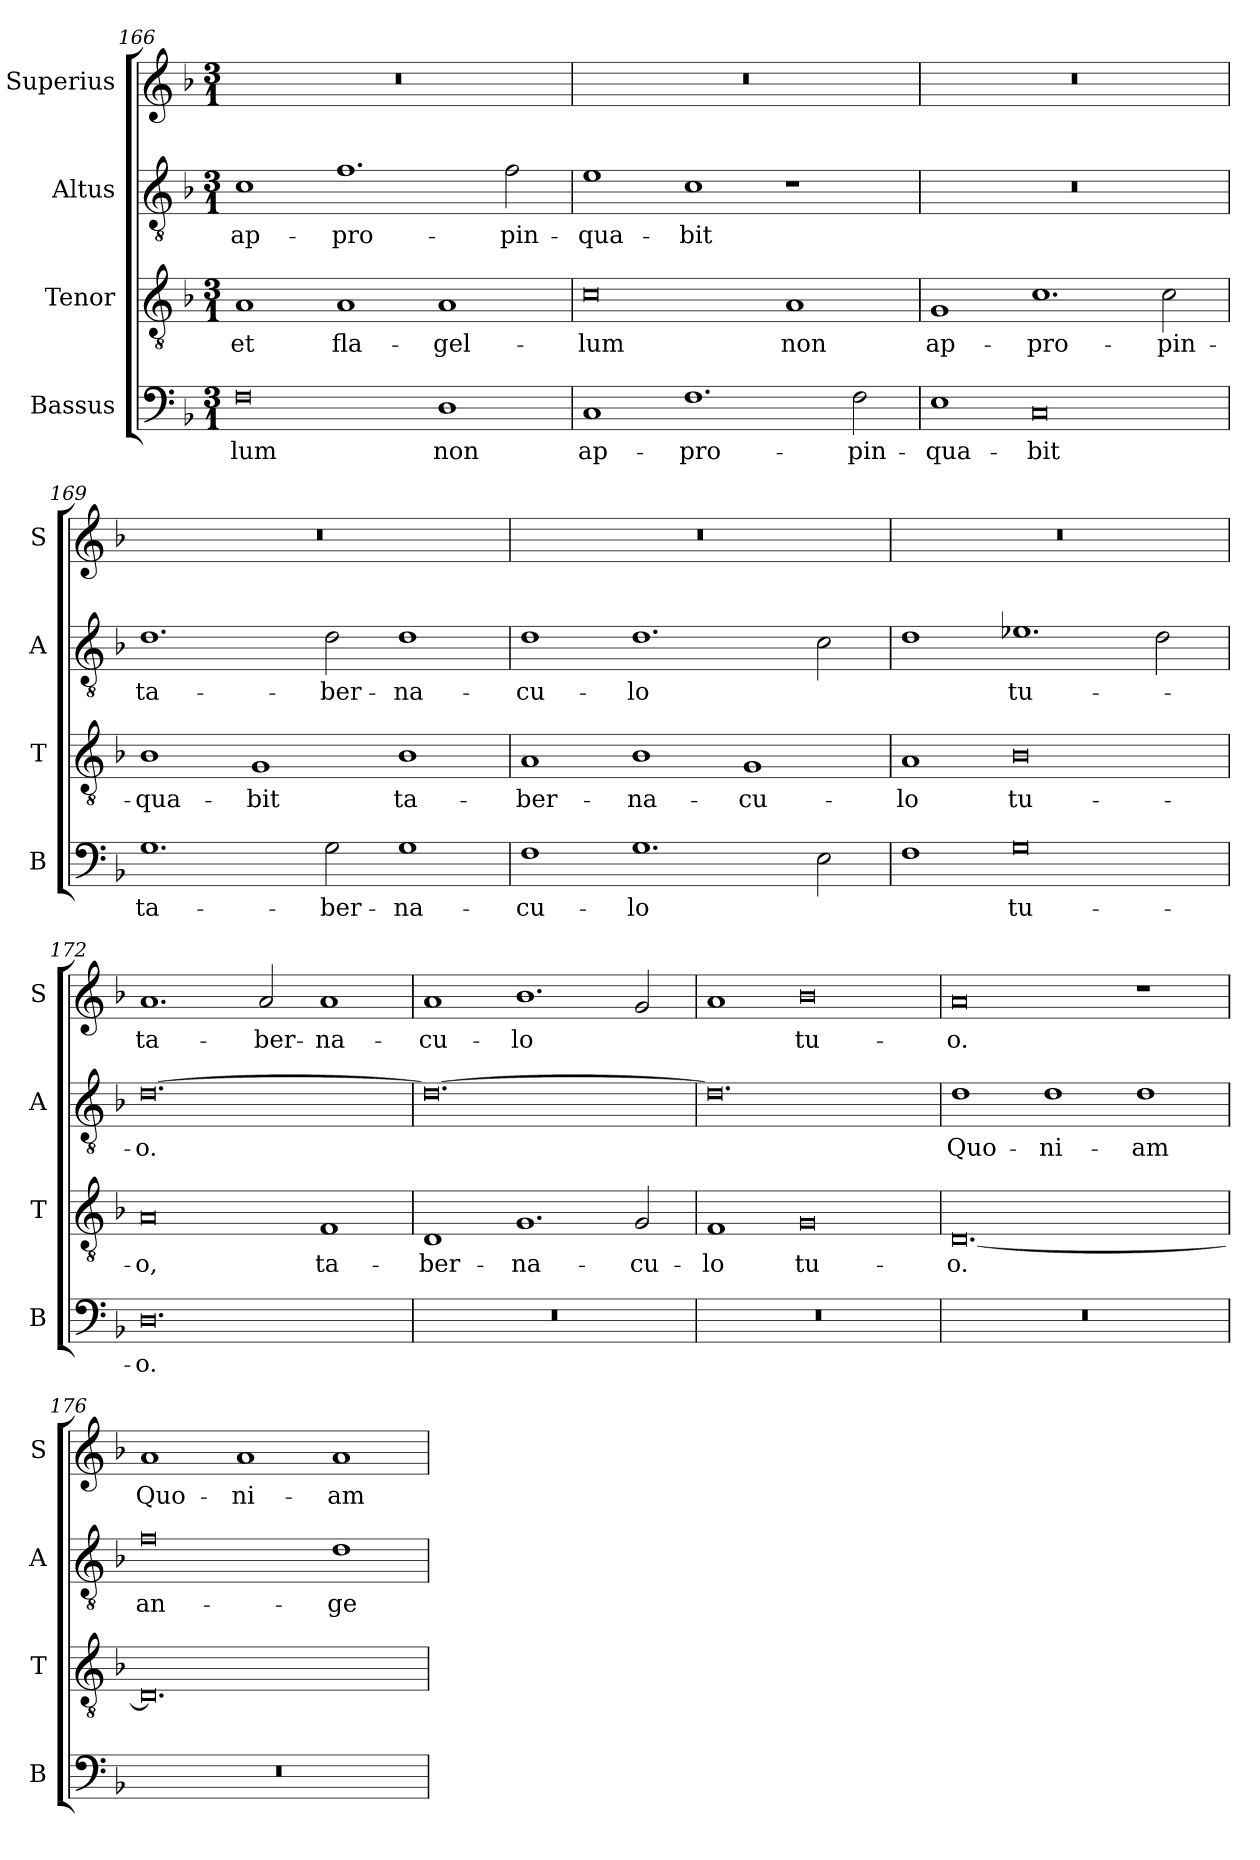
**kern	**text	**kern	**text	**kern	**text	**kern	**text
*part4	*part4	*part3	*part3	*part2	*part2	*part1	*part1
*staff4	*staff4	*staff3	*staff3	*staff2	*staff2	*staff1	*staff1
*I"Bassus	*	*I"Tenor	*	*I"Altus	*	*I"Superius	*
*I'B	*	*I'T	*	*I'A	*	*I'S	*
*clefF4	*	*clefGv2	*	*clefGv2	*	*clefG2	*
*k[b-]	*	*k[b-]	*	*k[b-]	*	*k[b-]	*
*M3/1	*	*M3/1	*	*M3/1	*	*M3/1	*
=166	=166	=166	=166	=166	=166	=166	=166
0F	-lum	1A	et	1c	ap-	0.r	.
.	.	1A	fla-	1.f	-pro-	.	.
1D	non	1A	-gel-	.	.	.	.
.	.	.	.	2f\	-pin-	.	.
=167	=167	=167	=167	=167	=167	=167	=167
1C	ap-	0c	-lum	1e	-qua-	0.r	.
1.F	-pro-	.	.	1c	-bit	.	.
.	.	1A	non	1r	.	.	.
2F\	-pin-	.	.	.	.	.	.
=168	=168	=168	=168	=168	=168	=168	=168
1E	-qua-	1G	ap-	0.r	.	0.r	.
0C	-bit	1.c	-pro-	.	.	.	.
.	.	2c\	-pin-	.	.	.	.
=169	=169	=169	=169	=169	=169	=169	=169
1.G	ta-	1B-	-qua-	1.d	ta-	0.r	.
.	.	1G	-bit	.	.	.	.
2G\	-ber-	.	.	2d\	-ber-	.	.
1G	-na-	1B-	ta-	1d	-na-	.	.
=170	=170	=170	=170	=170	=170	=170	=170
1F	-cu-	1A	-ber-	1d	-cu-	0.r	.
1.G	-lo	1B-	-na-	1.d	-lo	.	.
.	.	1G	-cu-	.	.	.	.
2E\	.	.	.	2c\	.	.	.
=171	=171	=171	=171	=171	=171	=171	=171
1F	.	1A	-lo	1d	.	0.r	.
0G	tu-	0B-	tu-	1.e-X	tu-	.	.
.	.	.	.	2d\	.	.	.
=172	=172	=172	=172	=172	=172	=172	=172
0.D	-o.	0A	-o,	[0.d	-o.	1.a	ta-
.	.	.	.	.	.	2a/	-ber-
.	.	1F	ta-	.	.	1a	-na-
=173	=173	=173	=173	=173	=173	=173	=173
0.r	.	1D	-ber-	0.d_	.	1a	-cu-
.	.	1.G	-na-	.	.	1.b-	-lo
.	.	2G/	-cu-	.	.	2g/	.
=174	=174	=174	=174	=174	=174	=174	=174
0.r	.	1F	-lo	0.d]	.	1a	.
.	.	0G	tu-	.	.	0b-	tu-
=175	=175	=175	=175	=175	=175	=175	=175
0.r	.	[0.D	-o.	1d	Quo-	0a	-o.
.	.	.	.	1d	-ni-	.	.
.	.	.	.	1d	-am	1r	.
=176	=176	=176	=176	=176	=176	=176	=176
0.r	.	0.D]	.	0f	an-	1a	Quo-
.	.	.	.	.	.	1a	-ni-
.	.	.	.	1d	-ge-	1a	-am
=	=	=	=	=	=	=	=
*-	*-	*-	*-	*-	*-	*-	*-
